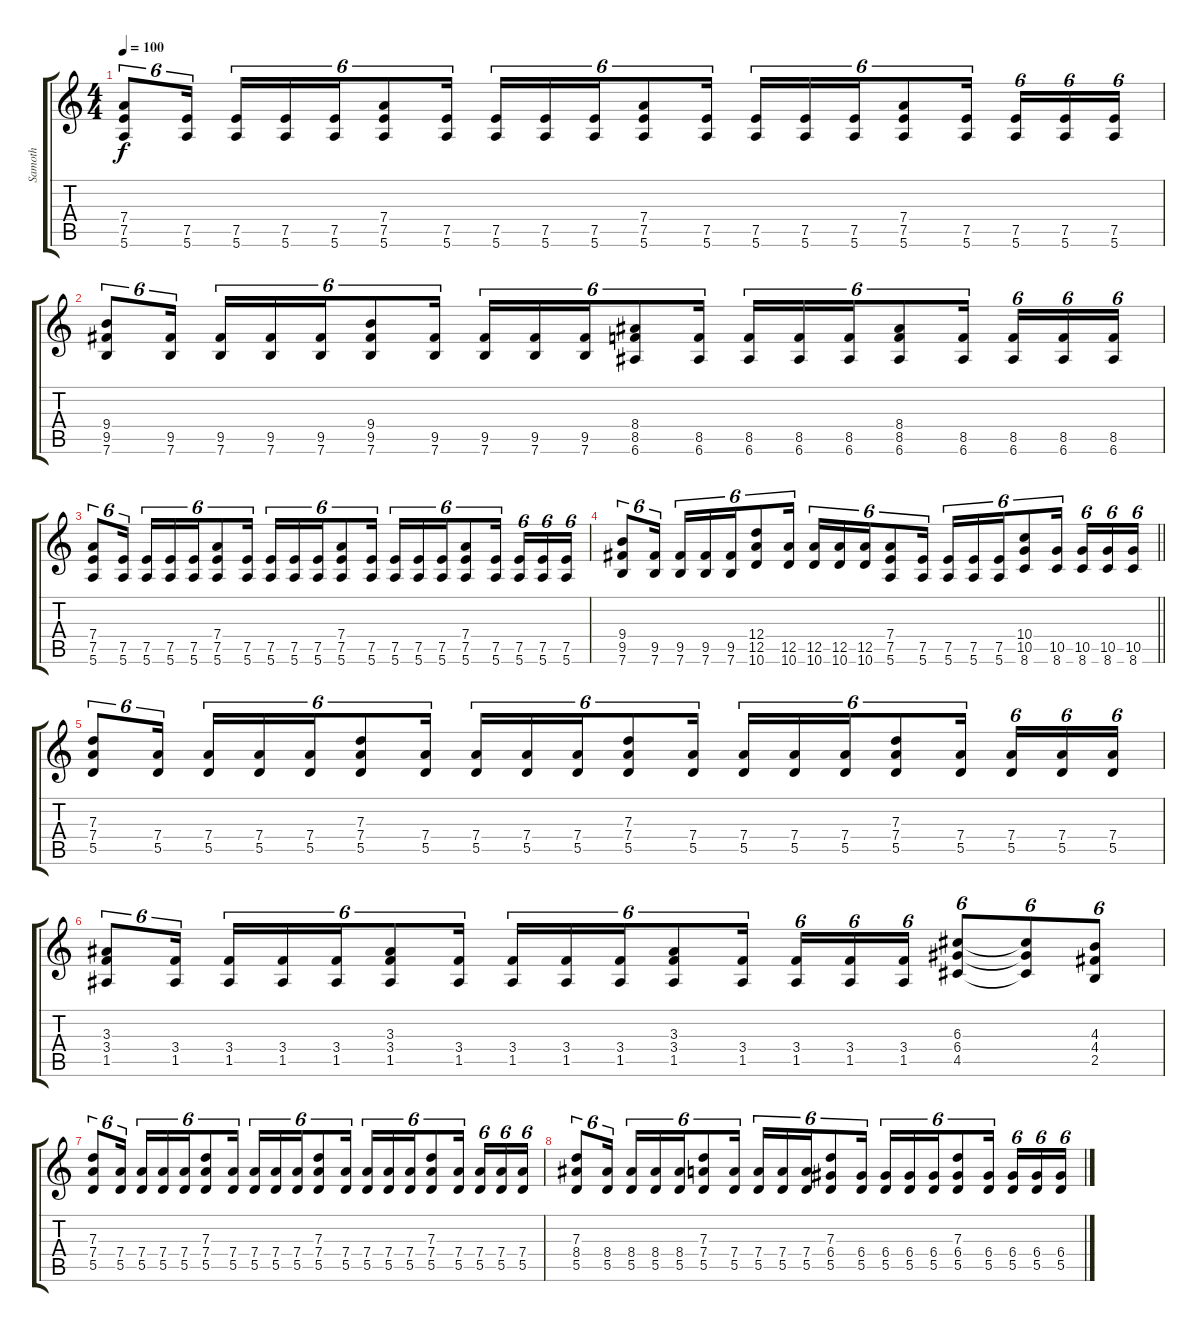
\track ("Samoth" "Samoth") {instrument distortionguitar}
\staff {score tabs}
\tuning (E4 B3 G3 D3 A2 E2) {hide}
\ts (4 4)
\tempo 100
\clef g2
\ks c
(7.4 7.5 5.6).8{tu (6 4) dy f} (7.5 5.6).16{tu (6 4)} (7.5 5.6).16{tu (6 4)} (7.5 5.6).16{tu (6 4)} (7.5 5.6).16{tu (6 4)} (7.4 7.5 5.6).8{tu (6 4)} (7.5 5.6).16{tu (6 4)} (7.5 5.6).16{tu (6 4)} (7.5 5.6).16{tu (6 4)} (7.5 5.6).16{tu (6 4)} (7.4 7.5 5.6).8{tu (6 4)} (7.5 5.6).16{tu (6 4)} (7.5 5.6).16{tu (6 4)} (7.5 5.6).16{tu (6 4)} (7.5 5.6).16{tu (6 4)} (7.4 7.5 5.6).8{tu (6 4)} (7.5 5.6).16{tu (6 4)} (7.5 5.6).16{tu (6 4)} (7.5 5.6).16{tu (6 4)} (7.5 5.6).16{tu (6 4)} |
(9.4 9.5 7.6).8{tu (6 4)} (9.5 7.6).16{tu (6 4)} (9.5 7.6).16{tu (6 4)} (9.5 7.6).16{tu (6 4)} (9.5 7.6).16{tu (6 4)} (9.4 9.5 7.6).8{tu (6 4)} (9.5 7.6).16{tu (6 4)} (9.5 7.6).16{tu (6 4)} (9.5 7.6).16{tu (6 4)} (9.5 7.6).16{tu (6 4)} (8.4 8.5 6.6).8{tu (6 4)} (8.5 6.6).16{tu (6 4)} (8.5 6.6).16{tu (6 4)} (8.5 6.6).16{tu (6 4)} (8.5 6.6).16{tu (6 4)} (8.4 8.5 6.6).8{tu (6 4)} (8.5 6.6).16{tu (6 4)} (8.5 6.6).16{tu (6 4)} (8.5 6.6).16{tu (6 4)} (8.5 6.6).16{tu (6 4)} |
(7.4 7.5 5.6).8{tu (6 4)} (7.5 5.6).16{tu (6 4)} (7.5 5.6).16{tu (6 4)} (7.5 5.6).16{tu (6 4)} (7.5 5.6).16{tu (6 4)} (7.4 7.5 5.6).8{tu (6 4)} (7.5 5.6).16{tu (6 4)} (7.5 5.6).16{tu (6 4)} (7.5 5.6).16{tu (6 4)} (7.5 5.6).16{tu (6 4)} (7.4 7.5 5.6).8{tu (6 4)} (7.5 5.6).16{tu (6 4)} (7.5 5.6).16{tu (6 4)} (7.5 5.6).16{tu (6 4)} (7.5 5.6).16{tu (6 4)} (7.4 7.5 5.6).8{tu (6 4)} (7.5 5.6).16{tu (6 4)} (7.5 5.6).16{tu (6 4)} (7.5 5.6).16{tu (6 4)} (7.5 5.6).16{tu (6 4)} |
\barLineRight lightlight
(9.4 9.5 7.6).8{tu (6 4)} (9.5 7.6).16{tu (6 4)} (9.5 7.6).16{tu (6 4)} (9.5 7.6).16{tu (6 4)} (9.5 7.6).16{tu (6 4)} (12.4 12.5 10.6).8{tu (6 4)} (12.5 10.6).16{tu (6 4)} (12.5 10.6).16{tu (6 4)} (12.5 10.6).16{tu (6 4)} (12.5 10.6).16{tu (6 4)} (7.4 7.5 5.6).8{tu (6 4)} (7.5 5.6).16{tu (6 4)} (7.5 5.6).16{tu (6 4)} (7.5 5.6).16{tu (6 4)} (7.5 5.6).16{tu (6 4)} (10.4 10.5 8.6).8{tu (6 4)} (10.5 8.6).16{tu (6 4)} (10.5 8.6).16{tu (6 4)} (10.5 8.6).16{tu (6 4)} (10.5 8.6).16{tu (6 4)} |
(7.3 7.4 5.5).8{tu (6 4)} (7.4 5.5).16{tu (6 4)} (7.4 5.5).16{tu (6 4)} (7.4 5.5).16{tu (6 4)} (7.4 5.5).16{tu (6 4)} (7.3 7.4 5.5).8{tu (6 4)} (7.4 5.5).16{tu (6 4)} (7.4 5.5).16{tu (6 4)} (7.4 5.5).16{tu (6 4)} (7.4 5.5).16{tu (6 4)} (7.3 7.4 5.5).8{tu (6 4)} (7.4 5.5).16{tu (6 4)} (7.4 5.5).16{tu (6 4)} (7.4 5.5).16{tu (6 4)} (7.4 5.5).16{tu (6 4)} (7.3 7.4 5.5).8{tu (6 4)} (7.4 5.5).16{tu (6 4)} (7.4 5.5).16{tu (6 4)} (7.4 5.5).16{tu (6 4)} (7.4 5.5).16{tu (6 4)} |
(3.3 3.4 1.5).8{tu (6 4)} (3.4 1.5).16{tu (6 4)} (3.4 1.5).16{tu (6 4)} (3.4 1.5).16{tu (6 4)} (3.4 1.5).16{tu (6 4)} (3.3 3.4 1.5).8{tu (6 4)} (3.4 1.5).16{tu (6 4)} (3.4 1.5).16{tu (6 4)} (3.4 1.5).16{tu (6 4)} (3.4 1.5).16{tu (6 4)} (3.3 3.4 1.5).8{tu (6 4)} (3.4 1.5).16{tu (6 4)} (3.4 1.5).16{tu (6 4)} (3.4 1.5).16{tu (6 4)} (3.4 1.5).16{tu (6 4)} (6.3 6.4 4.5).8{tu (6 4)} (6.3{t} 6.4{t} 4.5{t}).8{tu (6 4)} (4.3 4.4 2.5).8{tu (6 4)} |
(7.3 7.4 5.5).8{tu (6 4)} (7.4 5.5).16{tu (6 4)} (7.4 5.5).16{tu (6 4)} (7.4 5.5).16{tu (6 4)} (7.4 5.5).16{tu (6 4)} (7.3 7.4 5.5).8{tu (6 4)} (7.4 5.5).16{tu (6 4)} (7.4 5.5).16{tu (6 4)} (7.4 5.5).16{tu (6 4)} (7.4 5.5).16{tu (6 4)} (7.3 7.4 5.5).8{tu (6 4)} (7.4 5.5).16{tu (6 4)} (7.4 5.5).16{tu (6 4)} (7.4 5.5).16{tu (6 4)} (7.4 5.5).16{tu (6 4)} (7.3 7.4 5.5).8{tu (6 4)} (7.4 5.5).16{tu (6 4)} (7.4 5.5).16{tu (6 4)} (7.4 5.5).16{tu (6 4)} (7.4 5.5).16{tu (6 4)} |
(7.3 8.4 5.5).8{tu (6 4)} (8.4 5.5).16{tu (6 4)} (8.4 5.5).16{tu (6 4)} (8.4 5.5).16{tu (6 4)} (8.4 5.5).16{tu (6 4)} (7.3 7.4 5.5).8{tu (6 4)} (7.4 5.5).16{tu (6 4)} (7.4 5.5).16{tu (6 4)} (7.4 5.5).16{tu (6 4)} (7.4 5.5).16{tu (6 4)} (7.3 6.4 5.5).8{tu (6 4)} (6.4 5.5).16{tu (6 4)} (6.4 5.5).16{tu (6 4)} (6.4 5.5).16{tu (6 4)} (6.4 5.5).16{tu (6 4)} (7.3 6.4 5.5).8{tu (6 4)} (6.4 5.5).16{tu (6 4)} (6.4 5.5).16{tu (6 4)} (6.4 5.5).16{tu (6 4)} (6.4 5.5).16{tu (6 4)}
